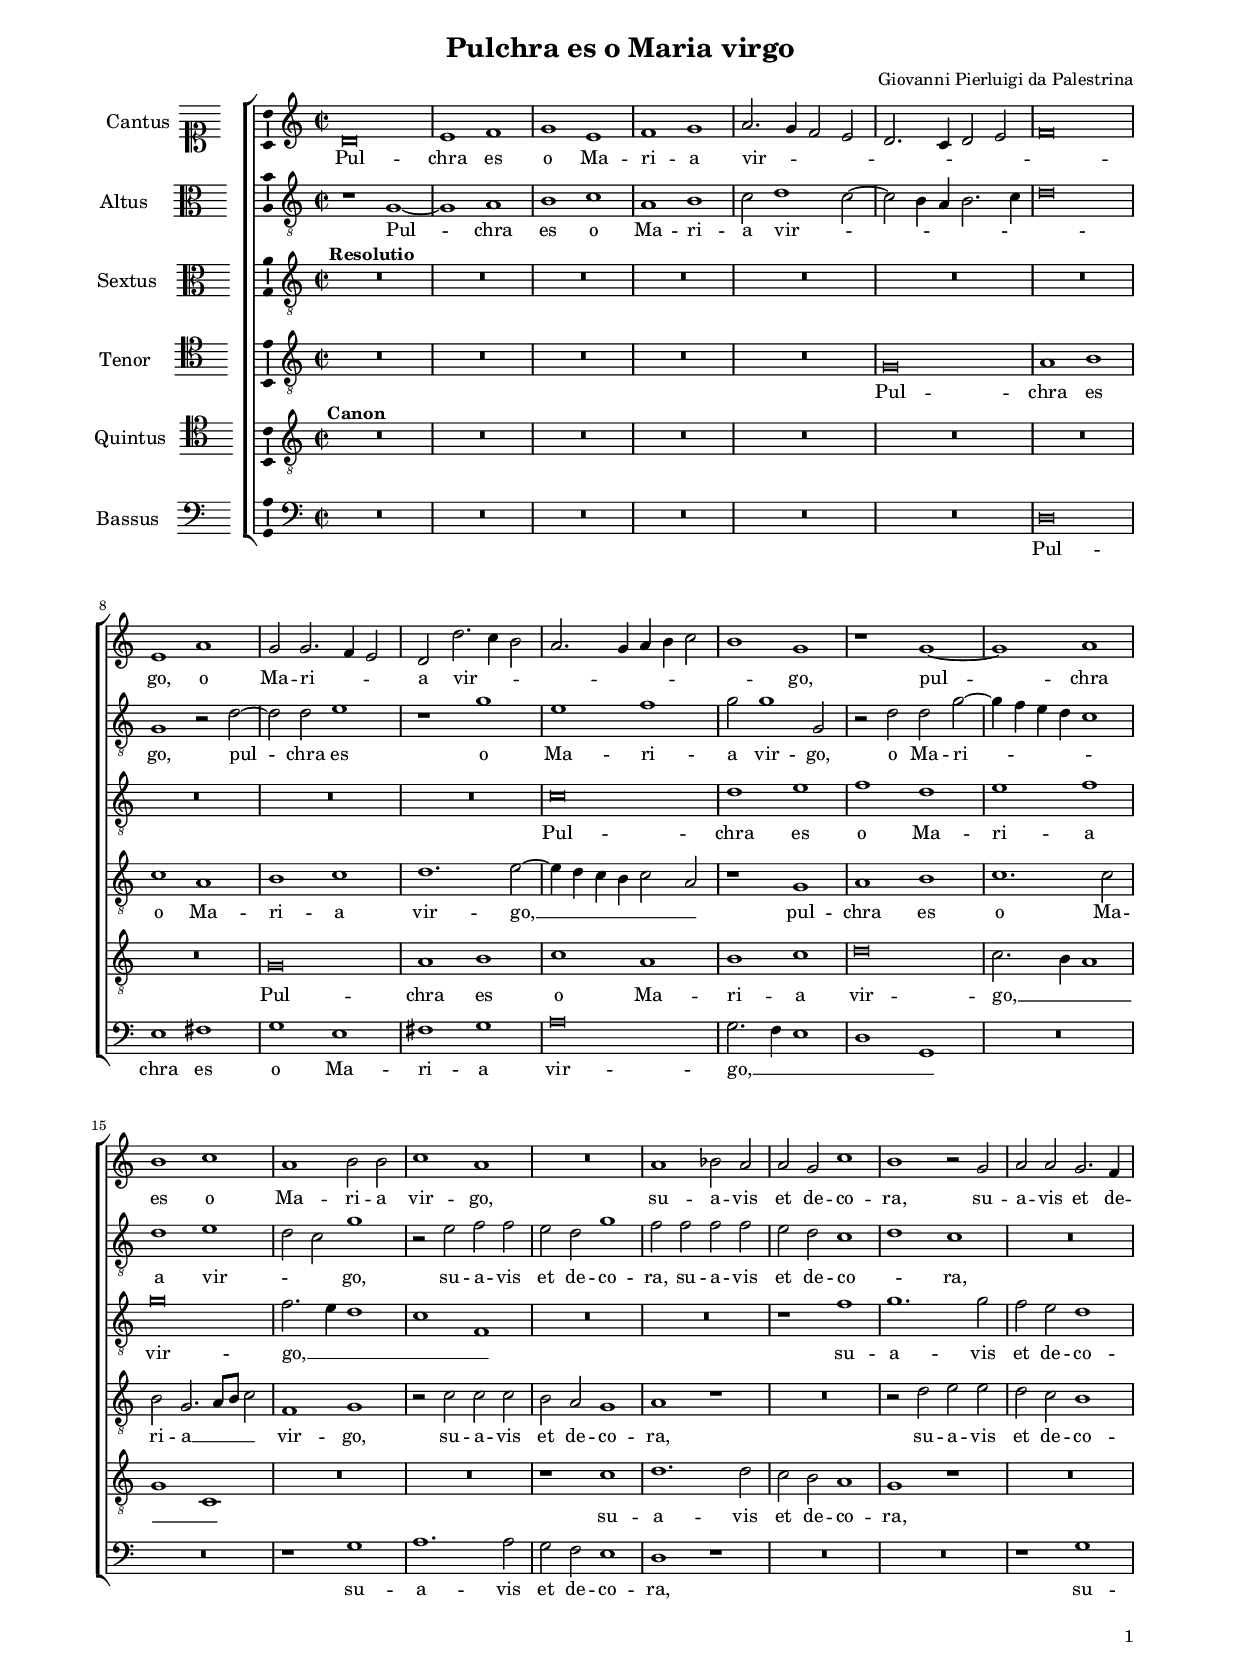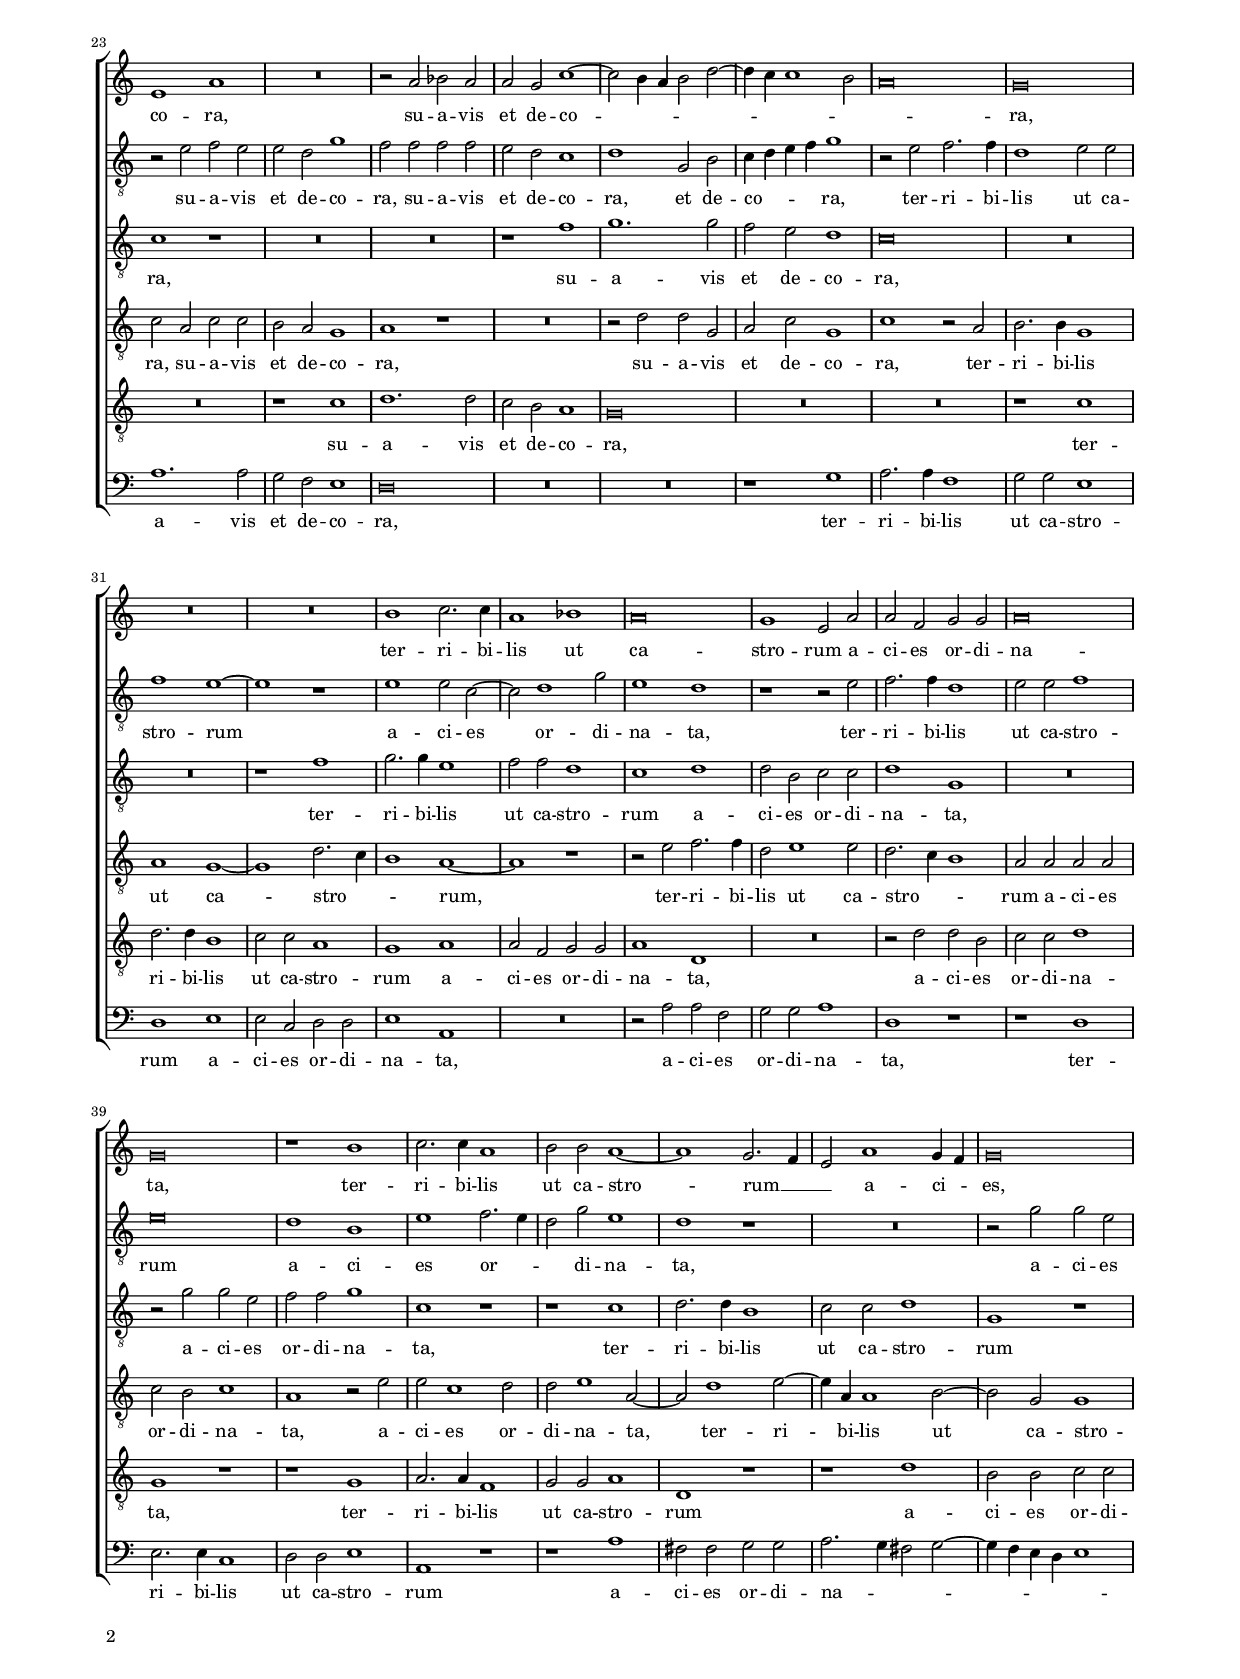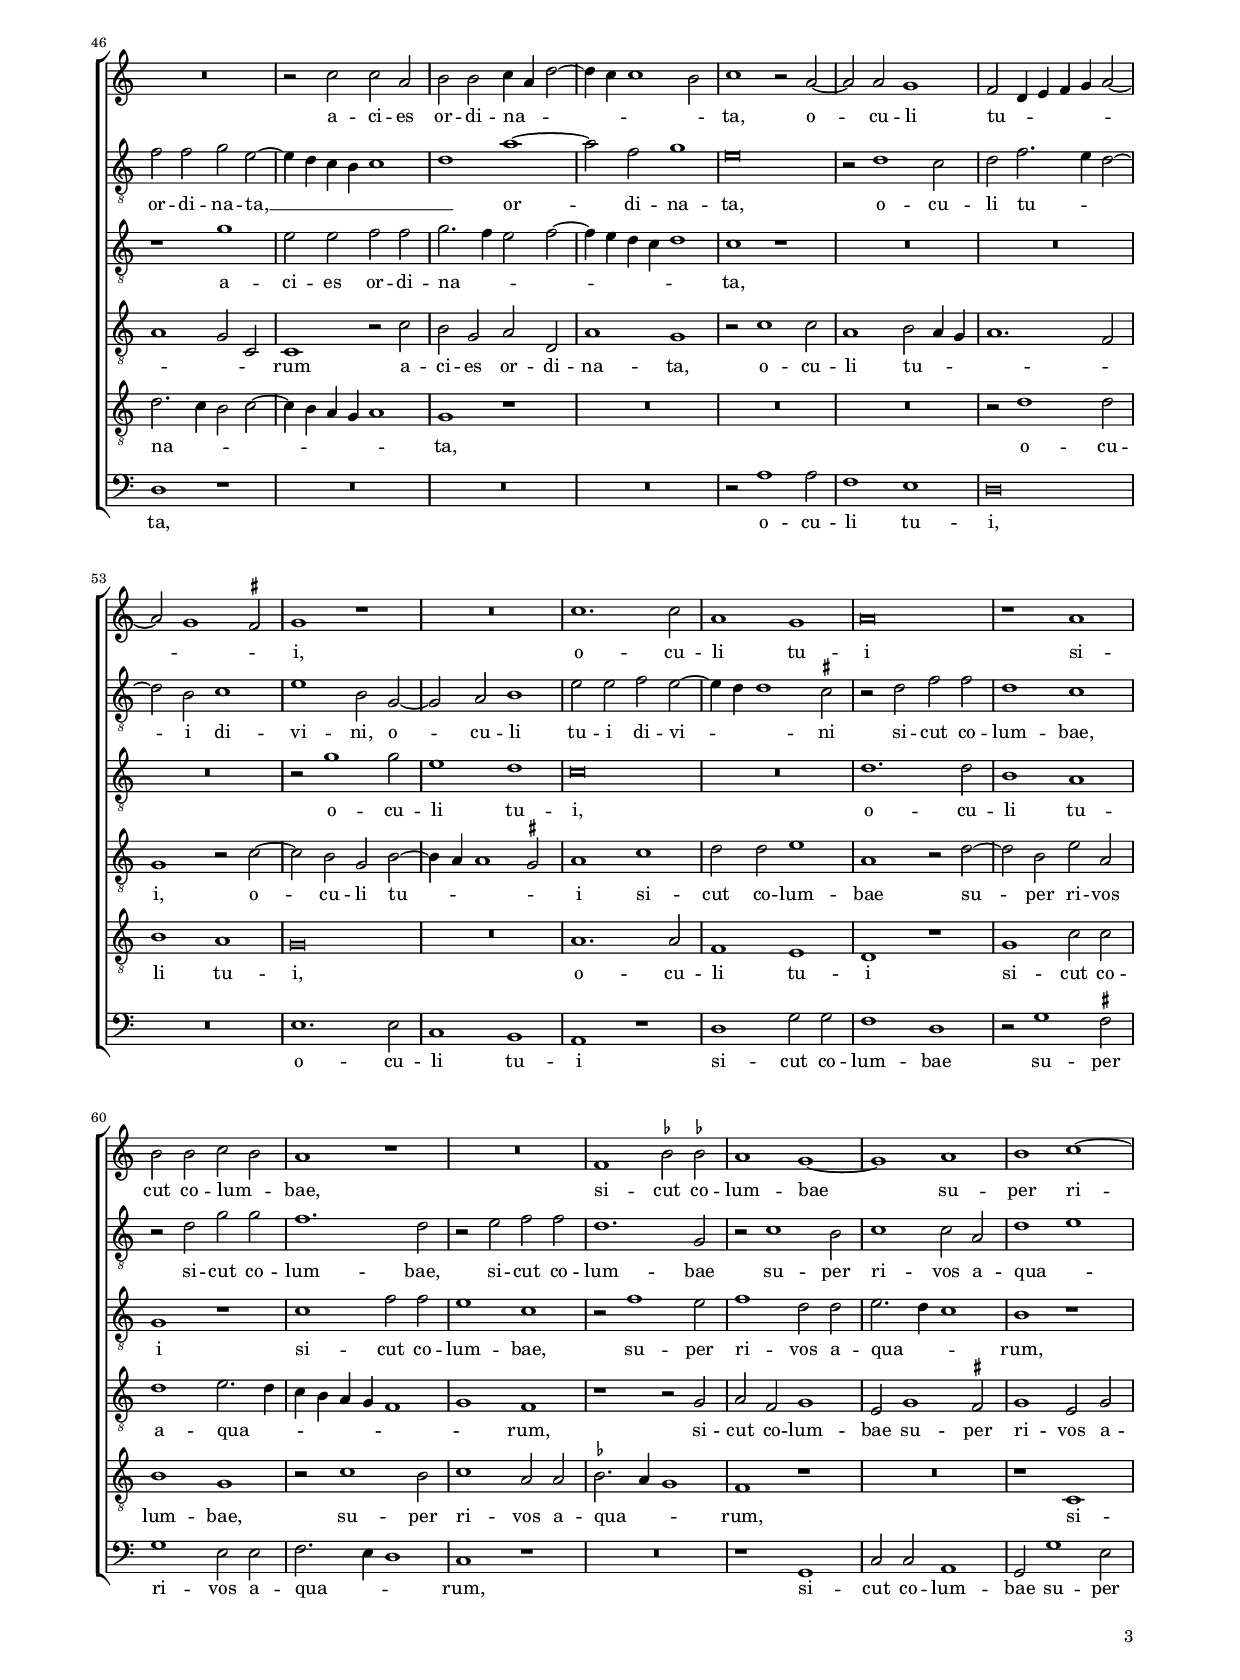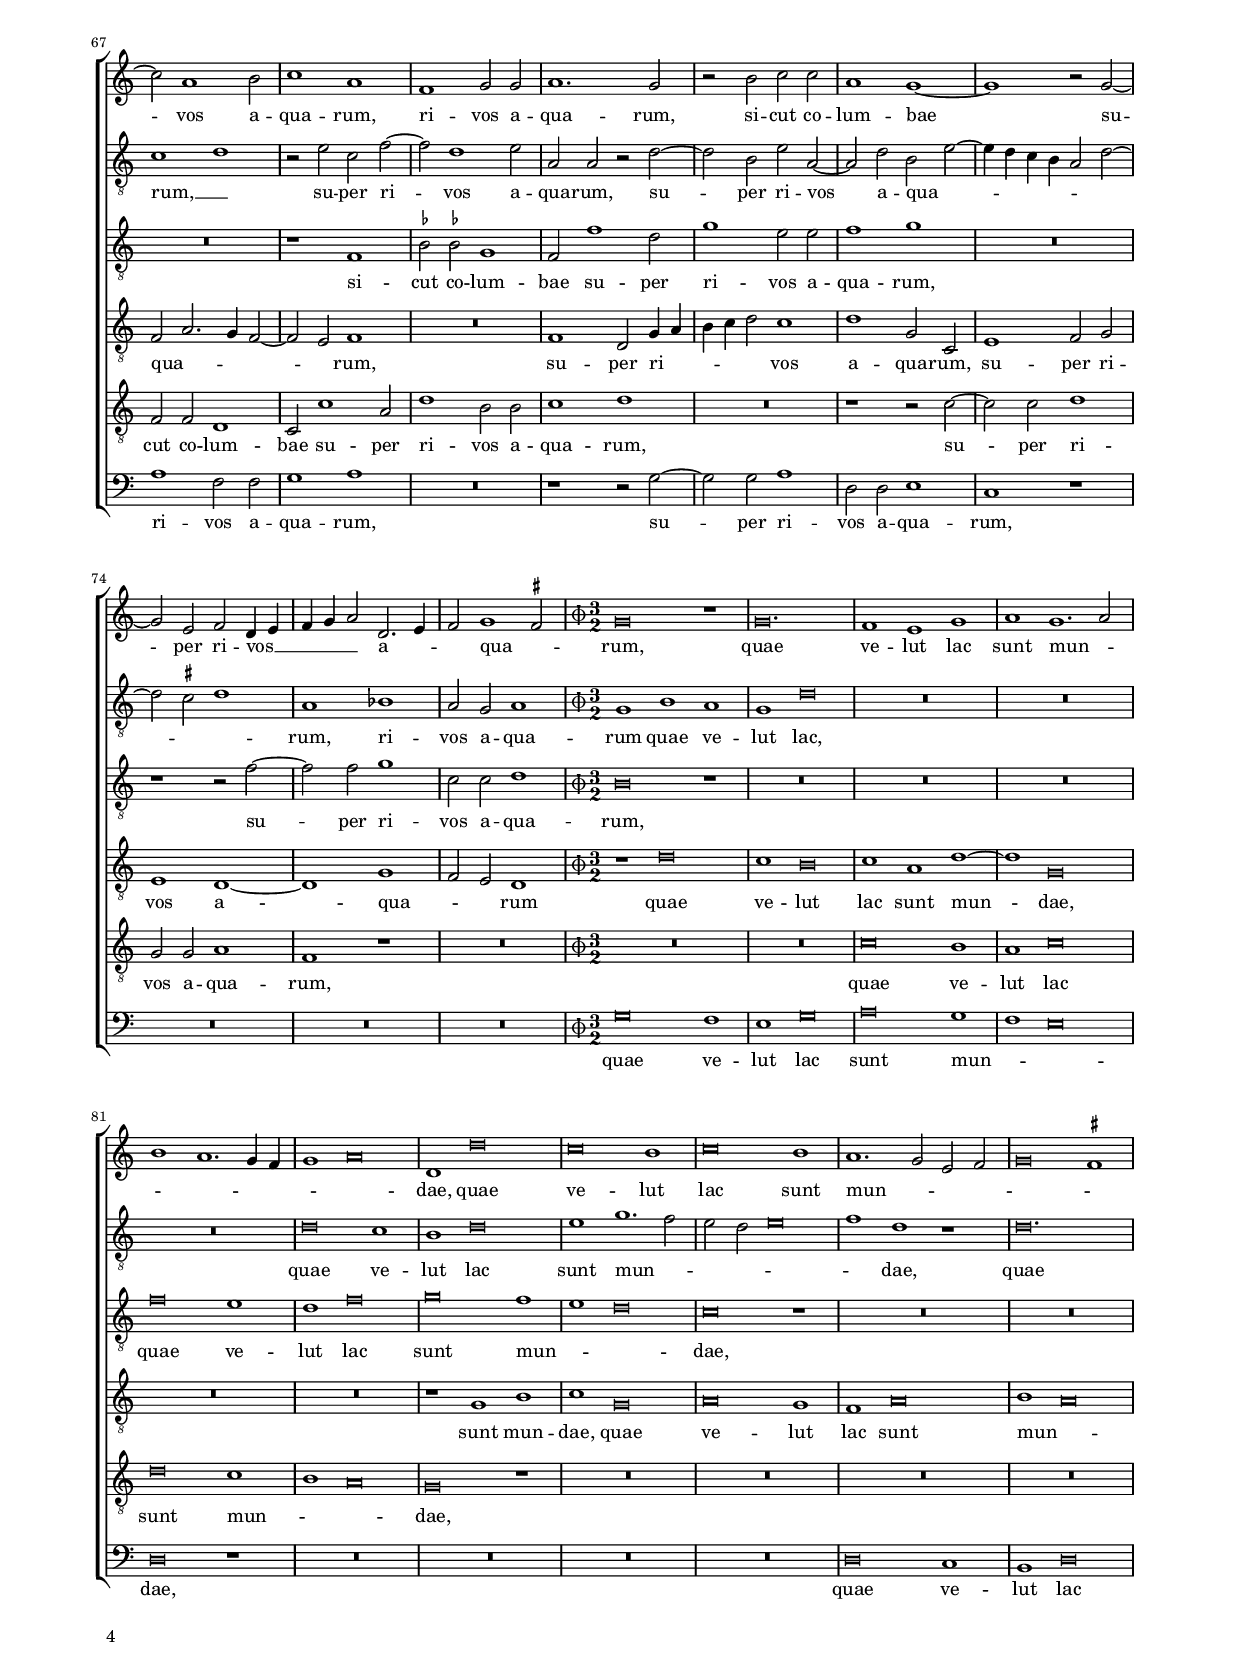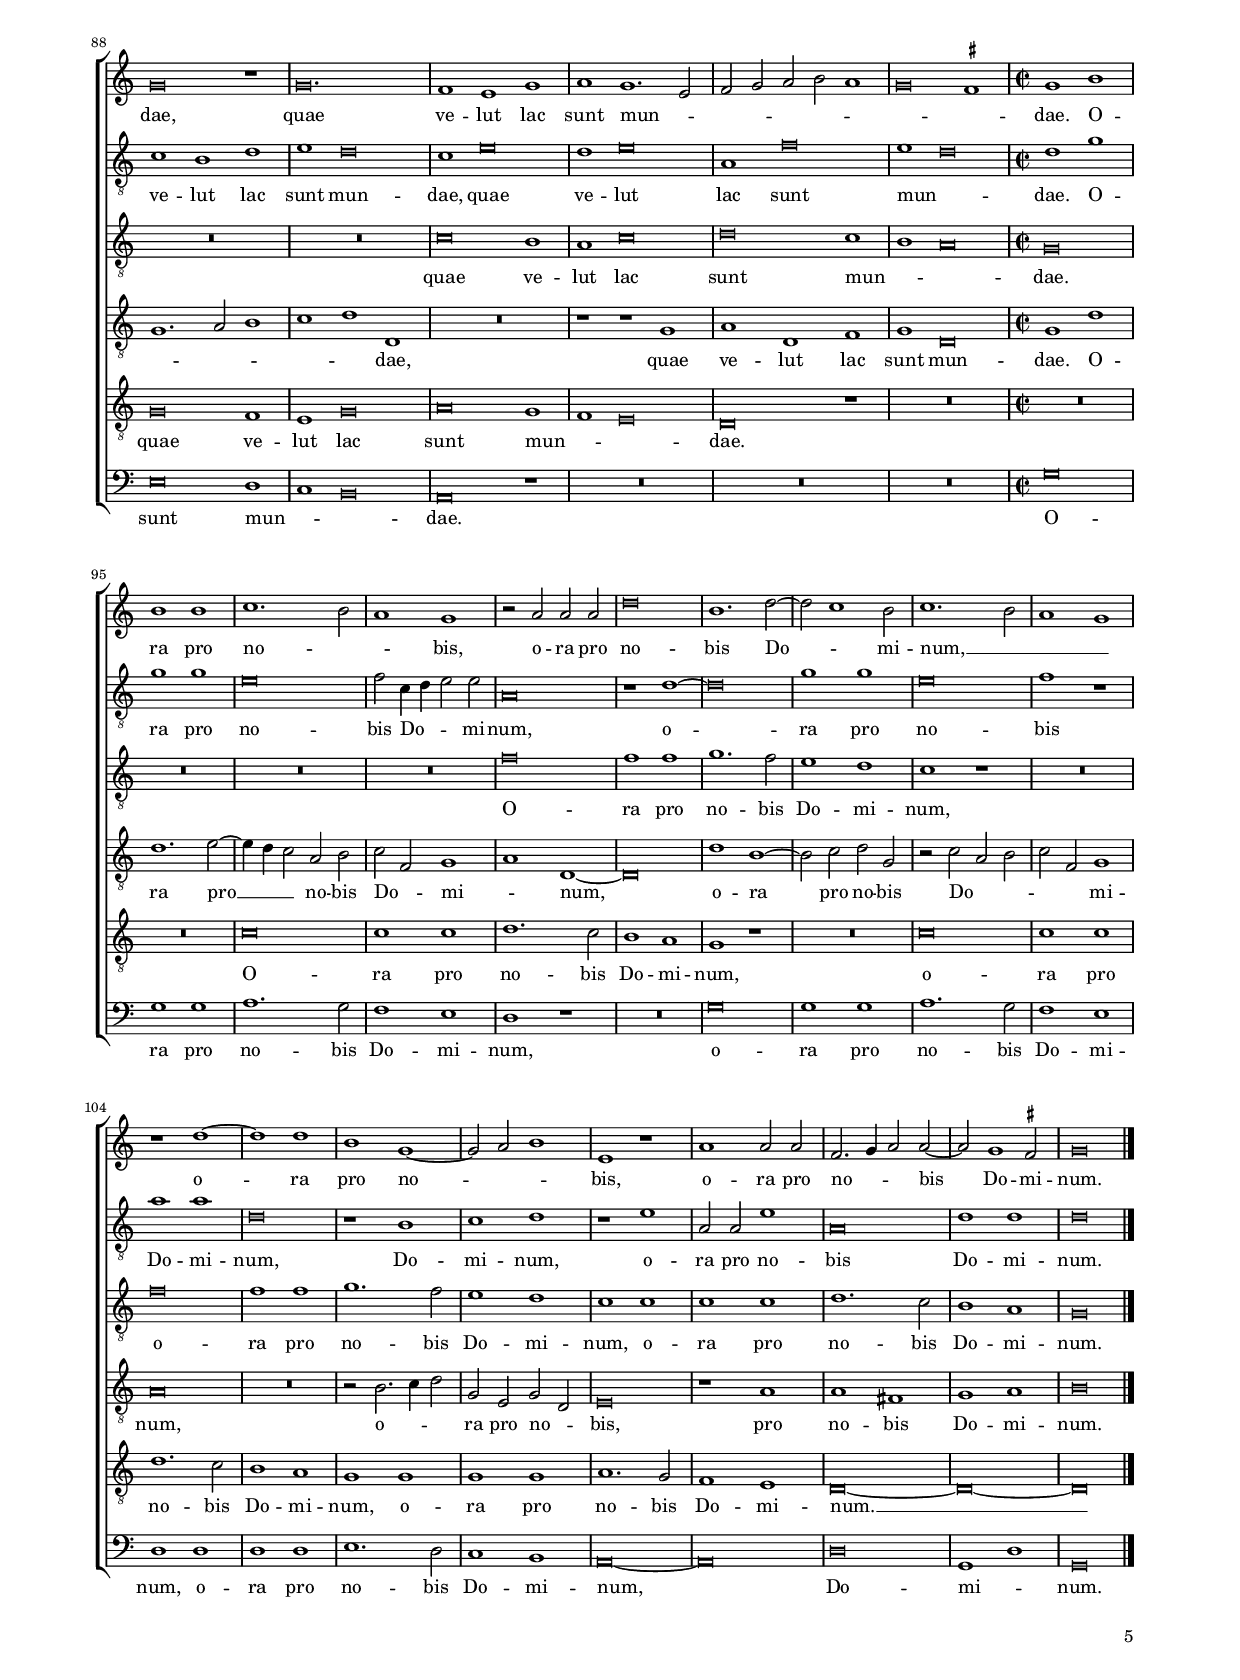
\header
{
  title="Pulchra es o Maria virgo"
  composer="Giovanni Pierluigi da Palestrina"
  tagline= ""
}

\version "2.24.2"
\include "deutsch.ly"
#(set-global-staff-size 15)
% #(set-default-paper-size "letter")
#(ly:set-option 'point-and-click #f)


#(define ((double-time-signature glyph a b) grob)
	(grob-interpret-markup grob
			(markup #:override '(baseline-skip . 2.5) #:number
					(#:line ((markup (#:musicglyph glyph))
							(#:fontsize -1 #:column (a b)))))))

\paper
	{
	top-margin = 1.5 \cm
	bottom-margin = 0.9 \cm
	left-margin = 1.8 \cm
	right-margin = 1.8 \cm
	ragged-bottom = ##f
	ragged-last-bottom = ##t
	print-page-number = ##f
	system-system-spacing = #'((basic-distance . 16) (minimum-distance . 14) (padding . 5) (strechability . 150))
	oddFooterMarkup=\markup   \fill-line { "" \fromproperty #'page:page-number-string }
	evenFooterMarkup=\markup  \fill-line { \fromproperty #'page:page-number-string "" }
	last-bottom-spacing = #'((basic-distance . 12) (minimum-distance . 7) (padding . 4))
	system-system-spacing = #'((basic-distance . 17) (minimum-distance . 14) (padding . 5) (strechability . 250))
	systems-per-page = 3
	page-count = 5
%	min-systems-per-page = 3
	}


global = {
	\key c \major
	\time 2/2 \set Score.measureLength = #(ly:make-moment 2/1)
	\set Score.tempoHideNote = ##t
	\tempo 2 = 90
	\skip 1*2*76
	\once \override Score.TimeSignature.stencil = #(double-time-signature "timesig.mensural34" "3" "2") \time 3/1
	\tempo 1 = 135
	\skip 1*3*17
	\time 2/2 \set Score.measureLength = #(ly:make-moment 2/1)
	\tempo 2 = 90
	\skip 1*2*19 \bar "|."
	}

ficta = { \once \set suggestAccidentals = ##t }
	
forget = #(define-music-function (music) (ly:music?) #{
	\accidentalStyle forget
	$music
	\accidentalStyle default
	#})



incipitcantus = \markup { \score {
	{
	\set Staff.instrumentName = \markup { \fontsize #1 "Cantus" }
	\key c \major
	\clef soprano
	s4 \bar ""
	}
	\layout  {
	raggedright = ##t
	indent = 1.3 \cm
	line-width = 2.8 \cm	
	\context { \Staff \remove Time_signature_engraver }
	\override Staff.Clef.Y-extent = #'(0 . 0)
	}} \hspace #1 }
     
      
incipitaltus = \markup { \score {
	{
	\set Staff.instrumentName = \markup { \fontsize #1 "Altus" }
	\key c \major
	\clef alto
	s4 \bar ""
	}
	\layout  {
	raggedright = ##t
	indent = 1.6 \cm
	line-width = 2.5 \cm	
	\context { \Staff \remove Time_signature_engraver }
	\override Staff.Clef.Y-extent = #'(0 . 0)
	}} \hspace #1 }


incipitsextus = \markup { \score {
	{
	\set Staff.instrumentName = \markup { \fontsize #1 "Sextus" }
	\key c \major
	\clef alto
	s4 \bar ""
	}
	\layout  {
	raggedright = ##t
	indent = 1.6 \cm
	line-width = 2.5 \cm	
	\context { \Staff \remove Time_signature_engraver }
	\override Staff.Clef.Y-extent = #'(0 . 0)
	}} \hspace #1 }
    
    
incipittenor = \markup { \score {
	{
	\set Staff.instrumentName = \markup { \fontsize #1 "Tenor" }
	\key c \major
	\clef tenor
	s4 \bar ""
	}
	\layout  {
	raggedright = ##t
	indent = 1.6 \cm
	line-width = 2.5 \cm	
	\context { \Staff \remove Time_signature_engraver }
	\override Staff.Clef.Y-extent = #'(0 . 0)
	}} \hspace #1 }
      
      
incipitquintus = \markup { \score {
	{
	\set Staff.instrumentName = \markup { \fontsize #1 "Quintus" }
	\key c \major
	\clef tenor
	s4 \bar ""
	}
	\layout  {
	raggedright = ##t
	indent = 1.6 \cm
	line-width = 2.5 \cm	
	\context { \Staff \remove Time_signature_engraver }
	\override Staff.Clef.Y-extent = #'(0 . 0)
	}} \hspace #1 }
      
      
incipitbassus = \markup { \score {
	{
	\set Staff.instrumentName = \markup { \fontsize #1 "Bassus" }
	\key c \major
	\clef bass
	s4 \bar ""
	}
	\layout  {
	raggedright = ##t
	indent = 1.6 \cm
	line-width = 2.5 \cm	
	\context { \Staff \remove Time_signature_engraver }
	\override Staff.Clef.Y-extent = #'(0 . 0)
	}} \hspace #1 }


cantus =  \relative c''
	{
	d,\breve
	e1 f
	g1 e
	f1 g
%5
	a2. g4 f2 e |
	d2. c4 d2 e
	f\breve
	e1 a
	g2 g2. f4 e2
%10
	d2 d'2. c4 h2 |
	a2. g4 a h c2
	h1 g
	r1 g~
	g1 a
%15
	h1 c |
	a1 h2 h
	c1 a
	R\breve
	a1 b2 a
%20
	a2 g c1 |
	h1 r2 g
	a2 a g2. f4
	e1 a
	R\breve
%25
	r2 a b a |
	a2 g c1~
	c2 h4 a h2 d~
	d4 c c1 h2
	a\breve
%30
	g\breve |
	R\breve
	R\breve
	h1 c2. c4
	a1 b
%35
	a\breve |
	g1 e2 a
	a2 f g g
	a\breve
	g\breve
%40
	r1 h |
	c2. c4 a1 
	h2 h a1~
	a1 g2. f4
	e2 a1 g4 f
%45
	g\breve |
	R\breve
	r2 c c a
	h2 h c4 a d2~
	d4 c c1 h2
%50
	c1 r2 a~ |
	a2 a g1
	f2 d4 e f g a2~
	a2 g1 \ficta fis2
	g1 r
%55
	R\breve |
	c1. c2
	a1 g
	a\breve
	r1 a
%60
	h2 h c h |
	a1 r
	R\breve
	f1 \ficta b2 \ficta b!
	a1 g~
%65
	g1 a |
	h1 c~
	c2 a1 h2
	c1 a
	f1 g2 g
%70
	a1. g2 |
	r2 h c c
	a1 g~
	g1 r2 g~
	g2 e f d4 e
%75
	f4 g a2 d,2. e4 |
	f2 g1 \ficta fis2
% Triple time
	g\breve r1
	g\breve.
	f1 e g
%80
	a1 g1. a2 |
	h1 a1. g4 f
	g1 a\breve
	d,1 d'\breve
	c\breve h1
%85
	c\breve h1 |
	a1. g2 e f
	g\breve \ficta fis1
	g\breve r1
	g\breve.
%90
	f1 e g |
	a1 g1. e2
	f2 g a h a1
	g\breve \ficta fis1
% End of triple time
	g1 h
%95
	h1 h |
	c1. h2
	a1 g
	r2 a a a
	d\breve
%100
	h1. d2~ |
	d2 c1 h2
	c1. h2
	a1 g
	r1 d'~
%105
	d1 d |
	h1 g~
	g2 a h1
	e,1 r
	a1 a2 a
%110
	f2. g4 a2 a~ |
	a2 g1 \ficta fis2
	g\breve |
	}


altus = \relative c'
	{
	r1 g~
	g1 a
	h1 c
	a1 h
%5
	c2 d1 c2~ |
	c2 h4 a h2. c4
	d\breve
	g,1 r2 d'~
	d2 d e1
%10
	r1 g |
	e1 f
	g2 g1 g,2
	r2 d' d g~
	g4 f e d c1
%15
	d1 e |
	d2 c g'1
	r2 e f f
	e2 d g1
	f2 f f f
%20
	e2 d c1 |
	d1 c
	R\breve
	r2 e f e
	e2 d g1
%25
	f2 f f f |
	e2 d c1
	d1 g,2 h
	c4 d e f g1
	r2 e f2. f4
%30
	d1 e2 e |
	f1 e~
	e1 r
	e1 e2 c~
	c2 d1 g2
%35
	e1 d |
	r1 r2 e
	f2. f4 d1
	e2 e f1
	e\breve
%40
	d1 h |
	e1 f2. e4
	d2 g e1
	d1 r
	R\breve
%45
	r2 g g e |
	f2 f g e~
	e4 d c h c1
	d1 a'~
	a2 f g1
%50
	e\breve |
	r2 d1 c2
	d2 f2. e4 d2~
	d2 h c1
	e1 h2 g~
%55
	g2 a h1 |
	e2 e f e~
	e4 d d1 \ficta cis2
	r2 d f f
	d1 c
%60
	r2 d g g |
	f1. d2
	r2 e f f
	d1. g,2
	r2 c1 h2
%65
	c1 c2 a |
	d1 e
	c1 d
	r2 e c f~
	f2 d1 e2
%70
	a,2 a r d~ |
	d2 h e a,~
	a2 d h e~
	e4 d c h a2 d~
	d2 \ficta cis d1
%75
	a1 b |
	a2 g a1
% Triple time
	g1 h a
	g1 d'\breve
	R\breve.
%80
	R\breve. |
	R\breve.
	d\breve c1
	h1 d\breve
	e1 g1. f2
%85
	e2 d e\breve |
	f1 d r
	d\breve.
	c1 h d
	e1 d\breve
%90
	c1 e\breve |
	d1 e\breve
	a,1 f'\breve
	e1 d\breve
% End of triple time
	d1 g
%95
	g1 g |
	e\breve
	f2 c4 d e2 e
	a,\breve
	r1 d~
%100
	d\breve |
	g1 g
	e\breve
	f1 r
	a1 a
%105
	d,\breve |
	r1 h
	c1 d
	r1 e
	a,2 a e'1
%110
	a,\breve |
	d1 d
	d\breve |
	}


sextus =  \relative c'
	{
	R\breve^\markup { \hspace #-2 \bold "Resolutio" }
	R\breve
	R\breve
	R\breve
%5
	R\breve |
	R\breve
	R\breve
	R\breve
	R\breve
%10
	R\breve |
	c\breve
	d1 e
	f1 d
	e1 f
%15
	g\breve |
	f2. e4 d1
	c1 f,
	R\breve
	R\breve
%20
	r1 f' |
	g1. g2
	f2 e d1
	c1 r
	R\breve
%25
	R\breve |
	r1 f
	g1. g2
	f2 e d1
	c\breve
%30
	R\breve |
	R\breve
	r1 f
	g2. g4 e1
	f2 f d1
%35
	c1 d |
	d2 h c c
	d1 g,
	R\breve
	r2 g' g e
%40
	f2 f g1 |
	c,1 r
	r1 c
	d2. d4 h1
	c2 c d1
%45
	g,1 r |
	r1 g'
	e2 e f f
	g2. f4 e2 f~
	f4 e d c d1
%50
	c1 r |
	R\breve
	R\breve
	R\breve
	r2 g'1 g2
%55
	e1 d |
	c\breve
	R\breve
	d1. d2
	h1 a
%60
	g1 r |
	c1 f2 f
	e1 c
	r2 f1 e2
	f1 d2 d
%65
	e2. d4 c1 |	
	h1 r
	R\breve
	r1 f
	\ficta b2 \ficta b! g1
%70
	f2 f'1 d2 |
	g1 e2 e
	f1 g
	R\breve
	r1 r2 f~
%75
	f2 f g1 |
	c,2 c d1
% Triple time
	h\breve r1
	R\breve.
	R\breve.
%80
	R\breve. |
	f'\breve e1
	d1 f\breve
	g\breve f1
	e1 d\breve
%85
	c\breve r1 |
	R\breve.
	R\breve.
	R\breve.
	R\breve.
%90
	c\breve h1 |
	a1 c\breve
	d\breve c1
	h1 a\breve
% End of triple time
	g\breve
%95
	R\breve |
	R\breve
	R\breve
	f'\breve
	f1 f
%100
	g1. f2 |
	e1 d
	c1 r
	R\breve
	f\breve
%105
	f1 f |
	g1. f2
	e1 d
	c1 c
	c1 c
%110
	d1. c2 |
	h1 a
	g\breve |
	}


tenor =  \relative c'
	{
	R\breve
	R\breve
	R\breve
	R\breve
%5
	R\breve |
	g\breve
	a1 h
	c1 a
	h1 c
%10
	d1. e2~ |
	e4 d c h c2 a
	r1 g
	a1 h
	c1. c2
%15
	h2 g2. a8 h c2 |
	f,1 g
	r2 c c c
	h2 a g1
	a1 r
%20
	R\breve |
	r2 d e e
	d2 c h1
	c2 a c c
	h2 a g1
%25
	a1 r |
	R\breve
	r2 d d g,
	a2 c g1
	c1 r2 a
%30
	h2. h4 g1 |
	a1 g~
	g1 d'2. c4
	h1 a~
	a1 r
%35
	r2 e' f2. f4 |
	d2 e1 e2
	d2. c4 h1
	a2 a a a
	c2 h c1
%40
	a1 r2 e' |
	e2 c1 d2
	d2 e1 a,2~
	a2 d1 e2~
	e4 a, a1 h2~
%45
	h2 g g1 |
	a1 g2 c,
	c1 r2 c'
	h2 g a d,
	a'1 g
%50
	r2 c1 c2 |
	a1 h2 a4 g
	a1. f2
	g1 r2 c~
	c2 h g h~
%55
	h4 a a1 \ficta gis2 |
	a1 c
	d2 d e1
	a,1 r2 d~
	d2 h e a,
%60
	d1 e2. d4 |
	c4 h a g f1
	g1 f
	r1 r2 g
	a2 f g1
%65
	e2 g1 \ficta fis2 |
	g1 e2 g
	f2 a2. g4 f2~
	f2 e f1
	R\breve
%70
	f1 d2 g4 a |
	h4 c d2 c1
	d1 g,2 c,
	e1 f2 g
	e1 d~
%75
	d1 g |
	f2 e d1
% Triple time
	r1 d'\breve
	c1 h\breve
	c1 a d~
%80
	d1 g,\breve
	R\breve. |
	R\breve.
	r1 g h
	c1 g\breve
%85
	a\breve g1
	f1 a\breve |
	h1 a\breve
	g1. a2 h1
	c1 d d,
%90
	R\breve.
	r1 r g |
	a1 d, f
	g1 d\breve     
% End of triple time
	g1 d'
%95
	d1. e2~ |
	e4 d c2 a h
	c2 f, g1
	a1 d,~
	d\breve
%100
	d'1 h~ |
	h2 c d g,
	r2 c a h
	c2 f, g1
	a\breve
%105
	R\breve |
	r2 h2. c4 d2
	g,2 e g d
	e\breve
	r1 a
%110
	a1 fis |
	g1 a
	h\breve |
	}


quintus  =  \relative c'
	{
	R\breve^\markup { \hspace #-6 \bold "Canon" }
	R\breve
	R\breve
	R\breve
%5
	R\breve |
	R\breve
	R\breve
	R\breve
	g\breve
%10
	a1 h |
	c1 a
	h1 c
	d\breve
	c2. h4 a1
%15
	g1 c, |
	R\breve
	R\breve
	r1 c'
	d1. d2
%20
	c2 h a1 |
	g1 r
	R\breve
	R\breve
	r1 c
%25
	d1. d2 |
	c2 h a1
	g\breve
	R\breve
	R\breve
%30
	r1 c |
	d2. d4 h1
	c2 c a1
	g1 a
	a2 f g g
%35
	a1 d, |
	R\breve
	r2 d' d h
	c2 c d1
	g,1 r
%40
	r1 g |
	a2. a4 f1
	g2 g a1
	d,1 r
	r1 d'
%45
	h2 h c c |
	d2. c4 h2 c~
	c4 h a g a1
	g1 r
	R\breve
%50
	R\breve |
	R\breve
	r2 d'1 d2
	h1 a
	g\breve
%55
	R\breve	|	
	a1. a2
	f1 e
	d1 r
	g1 c2 c
%60
	h1 g |
	r2 c1 h2
	c1 a2 a
	\ficta b2. a4 g1
	f1 r
%65
	R\breve |
	r1 c
	f2 f d1
	c2 c'1 a2
	d1 h2 h
%70
	c1 d |
	R\breve
	r1 r2 c~
	c2 c d1
	g,2 g a1
%75
	f1 r |
	R\breve
% Triple time
	R\breve.
	R\breve.
	c'\breve h1
%80
	a1 c\breve |
	d\breve c1
	h1 a\breve
	g\breve r1
	R\breve.
%85
	R\breve. |
	R\breve.
	R\breve.
	g\breve f1
	e1 g\breve
%90
	a\breve g1 |
	f1 e\breve
	d\breve r1
	R\breve.
% End of triple time
	R\breve
%95
	R\breve |
	c'\breve
	c1 c
	d1. c2
	h1 a
%100
	g1 r |
	R\breve
	c\breve
	c1 c
	d1. c2
%105
	h1 a |
	g1 g
	g1 g
	a1. g2
	f1 e
%110
	d\breve~
	d\breve~
	d\breve |
	}


bassus  =  \relative c
	{
	R\breve
	R\breve
	R\breve
	R\breve
%5
	R\breve |
	R\breve
	d\breve
	e1 fis
	g1 e
%10
	fis1 g |
	a\breve
	g2. f4 e1
	d1 g,
	R\breve
%15
	R\breve |
	r1 g'
	a1. a2
	g2 f e1
	d1 r
%20
	R\breve |
	R\breve
	r1 g
	a1. a2
	g2 f e1
%25
	d\breve |
	R\breve
	R\breve
	r1 g
	a2. a4 f1
%30
	g2 g e1 |
	d1 e
	e2 c d d
	e1 a,
	R\breve
%35
	r2 a' a f |
	g2 g a1
	d,1 r
	r1 d
	e2. e4 c1
%40
	d2 d e1 |
	a,1 r
	r1 a'
	fis2 fis g g
	a2. g4 fis2 g~
%45
	g4 f e d e1 |
	d1 r
	R\breve
	R\breve
	R\breve
%50
	r2 a'1 a2 |
	f1 e
	d\breve
	R\breve
	e1. e2
%55
	c1 h |
	a1 r
	d1 g2 g
	f1 d
	r2 g1 \ficta fis2
%60
	g1 e2 e |
	f2. e4 d1
	c1 r
	R\breve
	r1 g
%65
	c2 c a1 |
	g2 g'1 e2
	a1 f2 f
	g1 a
	R\breve
%70
	r1 r2 g~ |
	g2 g a1
	d,2 d e1
	c1 r
	R\breve
%75
	R\breve |
	R\breve
% Triple time
	g'\breve f1
	e1 g\breve
	a\breve g1
%80
	f1 e\breve |
	d\breve r1
	R\breve.
	R\breve.
	R\breve.
%85
	R\breve. |
	d\breve c1
	h1 d\breve
	e\breve d1
	c1 h\breve
%90
	a\breve r1 |
	R\breve.
	R\breve.
	R\breve.
% End of triple time
	g'\breve
%95
	g1 g |
	a1. g2
	f1 e
	d1 r
	R\breve
%100
	g\breve |
	g1 g
	a1. g2
	f1 e
	d1 d
%105
	d1 d |
	e1. d2
	c1 h
	a\breve~
	a\breve
%110
	d\breve |
	g,1 d'
	g,\breve |
	}


lyricscantus = \lyricmode {
	Pul -- chra es o Ma -- ri -- a vir -- _ _ _ _ _ _ _ _ go,
	o Ma -- ri -- _ _ a vir -- _ _ _ _ _ _ _ _ go,
	pul -- chra es o Ma -- ri -- a vir -- go,
	su -- a -- vis et de -- co -- ra,
	su -- a -- vis et de -- co -- ra,
	su -- a -- vis et de -- co -- _ _ _ _ _ _ _ _ ra,
	ter -- ri -- bi -- lis ut ca -- stro -- rum a -- ci -- es or -- di -- na -- ta,
	ter -- ri -- bi -- lis ut ca -- stro -- rum __ _ _ a -- ci -- _ es,
	a -- ci -- es or -- di -- na -- _ _ _ _ _ ta,
	o -- cu -- li tu -- _ _ _ _ _ _ _ i,
	o -- cu -- li tu -- i si -- cut co -- lum -- _ bae,
	si -- cut co -- lum -- bae su -- per ri -- vos a -- qua -- rum,
	ri -- vos a -- qua -- rum,
	si -- cut co -- lum -- bae su -- per ri -- vos __ _ _ _ _ a -- _ _ qua -- _ rum,
	quae ve -- lut lac sunt mun -- _ _ _ _ _ _ _ dae,
	quae ve -- lut lac sunt mun -- _ _ _ _ _ dae,
	quae ve -- lut lac sunt mun -- _ _ _ _ _ _ _ _ dae.
	O -- ra pro no -- _ _ bis,
	o -- ra pro no -- bis Do -- _ mi -- num, __ _ _ _
	o -- ra pro no -- _ _ bis,
	o -- ra pro no -- _ _ bis Do -- mi -- num.
	}


lyricsaltus = \lyricmode {
	Pul -- chra es o Ma -- ri -- a vir -- _ _ _ _ _ _ go,
	pul -- chra es o Ma -- ri -- a vir -- go,
	o Ma -- ri -- _ _ _ _ a vir -- _ _ go,
	su -- a -- vis et de -- co -- ra,
	su -- a -- vis et de -- co -- _ ra,
	su -- a -- vis et de -- co -- ra,
	su -- a -- vis et de -- co -- ra,
	et de -- co -- _ _ _ ra,
	ter -- ri -- bi -- lis ut ca -- stro -- rum a -- ci -- es or -- di -- na -- ta,
	ter -- ri -- bi -- lis ut ca -- stro -- rum a -- ci -- es or -- _ _ di -- na -- ta,
	a -- ci -- es or -- di -- na -- ta, __ _ _ _ _ _ 
	or -- di -- na -- ta,
	o -- cu -- li tu -- _ _ i di -- vi -- ni,
	o -- cu -- li tu -- i di -- vi -- _ _ ni si -- cut co -- lum -- bae,
	si -- cut co -- lum -- bae,
	si -- cut co -- lum -- bae su -- per ri -- vos a -- qua -- _ rum, __ _
	su -- per ri -- vos a -- qua -- rum,
	su -- per ri -- vos a -- qua -- _ _ _ _ _ _ _ _ rum,
	ri -- vos a -- qua -- rum
	quae ve -- lut lac,
	quae ve -- lut lac sunt mun -- _ _ _ _ _ dae,
	quae ve -- lut lac sunt mun -- dae,
	quae ve -- lut lac sunt mun -- _ dae.
	O -- ra pro no -- bis Do -- _ _ mi -- num,
	o -- ra pro no -- bis Do -- mi -- num,
	Do -- mi -- num,
	o -- ra pro no -- bis Do -- mi -- num.
	}


lyricssextus = \lyricmode {
	Pul -- chra es o Ma -- ri -- a vir -- go, __ _ _ _ _
	su -- a -- vis et de -- co -- ra,
	su -- a -- vis et de -- co -- ra,
	ter -- ri -- bi -- lis ut ca -- stro -- rum a -- ci -- es or -- di -- na -- ta,
	a -- ci -- es or -- di -- na -- ta,
	ter -- ri -- bi -- lis ut ca -- stro -- rum a -- ci -- es or -- di -- na -- _ _ _ _ _ _ _ ta,
	o -- cu -- li tu -- i,
	o -- cu -- li tu -- i si -- cut co -- lum -- bae,
	su -- per ri -- vos a -- qua -- _ _ rum,
	si -- cut co -- lum -- bae su -- per ri -- vos a -- qua -- rum,
	su -- per ri -- vos a -- qua -- rum,
	quae ve -- lut lac sunt mun -- _ _ dae,
	quae ve -- lut lac sunt mun -- _ _ dae.
	O -- ra pro no -- bis Do -- mi -- num,
	o -- ra pro no -- bis Do -- mi -- num,
	o -- ra pro no -- bis Do -- mi -- num.
	}
	

lyricstenor = \lyricmode {
	Pul -- chra es o Ma -- ri -- a vir -- go, __ _ _ _ _ _
	pul -- chra es o Ma -- ri -- a __ _ _ _ vir -- go,
	su -- a -- vis et de -- co -- ra,
	su -- a -- vis et de -- co -- ra,
	su -- a -- vis et de -- co -- ra,
	su -- a -- vis et de -- co -- ra,
	ter -- ri -- bi -- lis ut ca -- stro -- _ _ rum,
	ter -- ri -- bi -- lis ut ca -- stro -- _ _ rum a -- ci -- es or -- di -- na -- ta,
	a -- ci -- es or -- di -- na -- ta,
	ter -- ri -- bi -- lis ut ca -- stro -- _ _ _ rum a -- ci -- es or -- di -- na -- ta,
	o -- cu -- li tu -- _ _ _ _ i,
	o -- cu -- li tu -- _ _ _ i si -- cut co -- lum -- bae
	su -- per ri -- vos a -- qua -- _ _ _ _ _ _ _ rum,
	si -- cut co -- lum -- bae su -- per ri -- vos a -- qua -- _ _ _ _ rum,
	su -- per ri -- _ _ _ _ vos a -- qua -- rum,
	su -- per ri -- vos a -- qua -- _ _ rum
	quae ve -- lut lac sunt mun -- dae,
	sunt mun -- dae,
	quae ve -- lut lac sunt mun -- _ _ _ _ _ _ dae,
	quae ve -- lut lac sunt mun -- dae.
	O -- ra pro __ _ _ no -- bis Do -- _ mi -- _ num,
	o -- ra pro no -- bis Do -- _ _ _ _ mi -- num,
	o -- _ _ ra pro no -- _ bis,
	pro no -- bis Do -- mi -- num.
	}


lyricsquintus = \lyricmode {
	Pul -- chra es o Ma -- ri -- a vir -- go, __ _ _ _ _
	su -- a -- vis et de -- co -- ra,
	su -- a -- vis et de -- co -- ra,
	ter -- ri -- bi -- lis ut ca -- stro -- rum a -- ci -- es or -- di -- na -- ta,
	a -- ci -- es or -- di -- na -- ta,
	ter -- ri -- bi -- lis ut ca -- stro -- rum a -- ci -- es or -- di -- na -- _ _ _ _ _ _ _ ta,
	o -- cu -- li tu -- i,
	o -- cu -- li tu -- i si -- cut co -- lum -- bae,
	su -- per ri -- vos a -- qua -- _ _ rum,
	si -- cut co -- lum -- bae su -- per ri -- vos a -- qua -- rum,
	su -- per ri -- vos a -- qua -- rum,
	quae ve -- lut lac sunt mun -- _ _ dae,
	quae ve -- lut lac sunt mun -- _ _ dae.
	O -- ra pro no -- bis Do -- mi -- num,
	o -- ra pro no -- bis Do -- mi -- num,
	o -- ra pro no -- bis Do -- mi -- num. __
	}


lyricsbassus = \lyricmode {
	Pul -- chra es o Ma -- ri -- a vir -- go, __ _ _ _ _
	su -- a -- vis et de -- co -- ra,
	su -- a -- vis et de -- co -- ra,
	ter -- ri -- bi -- lis ut ca -- stro -- rum a -- ci -- es or -- di -- na -- ta,
	a -- ci -- es or -- di -- na -- ta,
	ter -- ri -- bi -- lis ut ca -- stro -- rum a -- ci -- es or -- di -- na -- _ _ _ _ _ _ _ ta,
	o -- cu -- li tu -- i,
	o -- cu -- li tu -- i si -- cut co -- lum -- bae su -- per ri -- vos a -- qua -- _ _ rum,
	si -- cut co -- lum -- bae su -- per ri -- vos a -- qua -- rum,
	su -- per ri -- vos a -- qua -- rum,
	quae ve -- lut lac sunt mun -- _ _ dae,
	quae ve -- lut lac sunt mun -- _ _ dae.
	O -- ra pro no -- bis Do -- mi -- num,
	o -- ra pro no -- bis Do -- mi -- num,
	o -- ra pro no -- bis Do -- mi -- num,
	Do -- mi -- _ num.
	}


\score
{  
	\transpose c c {
	\new ChoirStaff \with { \override StaffGrouper.staff-staff-spacing.basic-distance = #12 }
	<<

	\new Staff << \global
	\new Voice="v1" {
		\set Staff.instrumentName=\incipitcantus
		\set Staff.midiInstrument = "reed organ"
		\clef violin
		\cantus }
	\new Lyrics \lyricsto "v1" {\lyricscantus }
	>>


	\new Staff << \global
	\new Voice="v2" {
		\set Staff.instrumentName=\incipitaltus
		\set Staff.midiInstrument = "reed organ"
		\clef "G_8" 
		\altus}
	\new Lyrics \lyricsto "v2" {\lyricsaltus }
	>>


	\new Staff << \global
	\new Voice="v6" {
		\set Staff.instrumentName=\incipitsextus
		\set Staff.midiInstrument = "reed organ"
		\clef "G_8" 
		\sextus}
	\new Lyrics \lyricsto "v6" {\lyricssextus }
	>>
	

	\new Staff << \global
	\new Voice="v3" {
		\set Staff.instrumentName=\incipittenor
		\set Staff.midiInstrument = "reed organ"
		\clef "G_8"
		\tenor }
	\new Lyrics \lyricsto "v3" {\lyricstenor }
	>>


	\new Staff << \global
	\new Voice="v5" {
		\set Staff.instrumentName=\incipitquintus
		\set Staff.midiInstrument = "reed organ"
		\clef "G_8"
		\quintus}
	\new Lyrics \lyricsto "v5" {\lyricsquintus }
	>>


	\new Staff << \global
	\new Voice="v4" {
		\set Staff.instrumentName=\incipitbassus
		\set Staff.midiInstrument = "reed organ"
		\clef bass 
		\bassus }
	\new Lyrics \lyricsto "v4" {\lyricsbassus}
	>>

	>>
	} % transpose

	\layout
	{
	indent = 2.5 \cm
%	\context { \Lyrics \override VerticalAxisGroup.nonstaff-relatedstaff-spacing.padding = #2 }
%	\context { \Lyrics \override LyricText.font-size = #1 }
	\context { \Staff \consists Ambitus_engraver }
	\context { \Score \override BarNumber.padding = #2 }
	\context { \Voice \override NoteHead.style = #'baroque }
	}

\midi
	{
	}

}


% EOF
